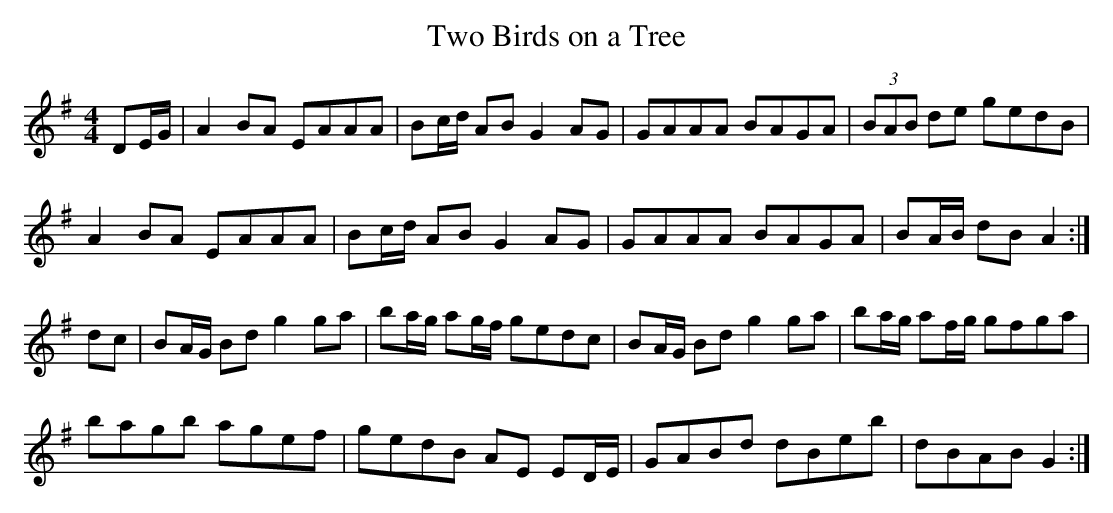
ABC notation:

X:1
T: Two Birds on a Tree
M: 4/4
L: 1/8
K: G
DE/G/ | A2 BA EAAA | Bc/d/ AB G2 AG | GAAA BAGA |\
(3BAB de gedB |
A2 BA EAAA | Bc/d/ AB G2 AG | GAAA BAGA | BA/B/ dB A2 :|
dc|BA/G/ Bd g2 ga|ba/g/ ag/f/ gedc|BA/G/ Bd g2 ga|\
ba/g/ af/g/ gfga|
bagb agef | gedB AE ED/E/ | GABd dBeb | dBAB G2 :|
